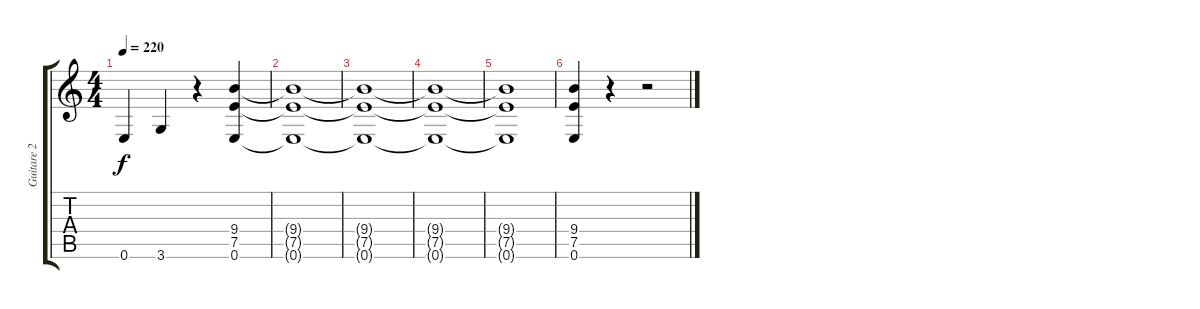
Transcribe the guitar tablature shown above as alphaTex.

\track ("Guitare 2" "Guitare 2") {instrument distortionguitar}
\staff {score tabs}
\tuning (E4 B3 G3 D3 A2 E2) {hide}
\ts (4 4)
\tempo 220
\clef g2
\ks c
0.6.4{dy f} 3.6.4 r.4 (9.4 7.5 0.6).4 |
(9.4{t} 7.5{t} 0.6{t}).1 |
(9.4{t} 7.5{t} 0.6{t}).1 |
(9.4{t} 7.5{t} 0.6{t}).1 |
(9.4{t} 7.5{t} 0.6{t}).1 |
(9.4 7.5 0.6).4 r.4 r.2
